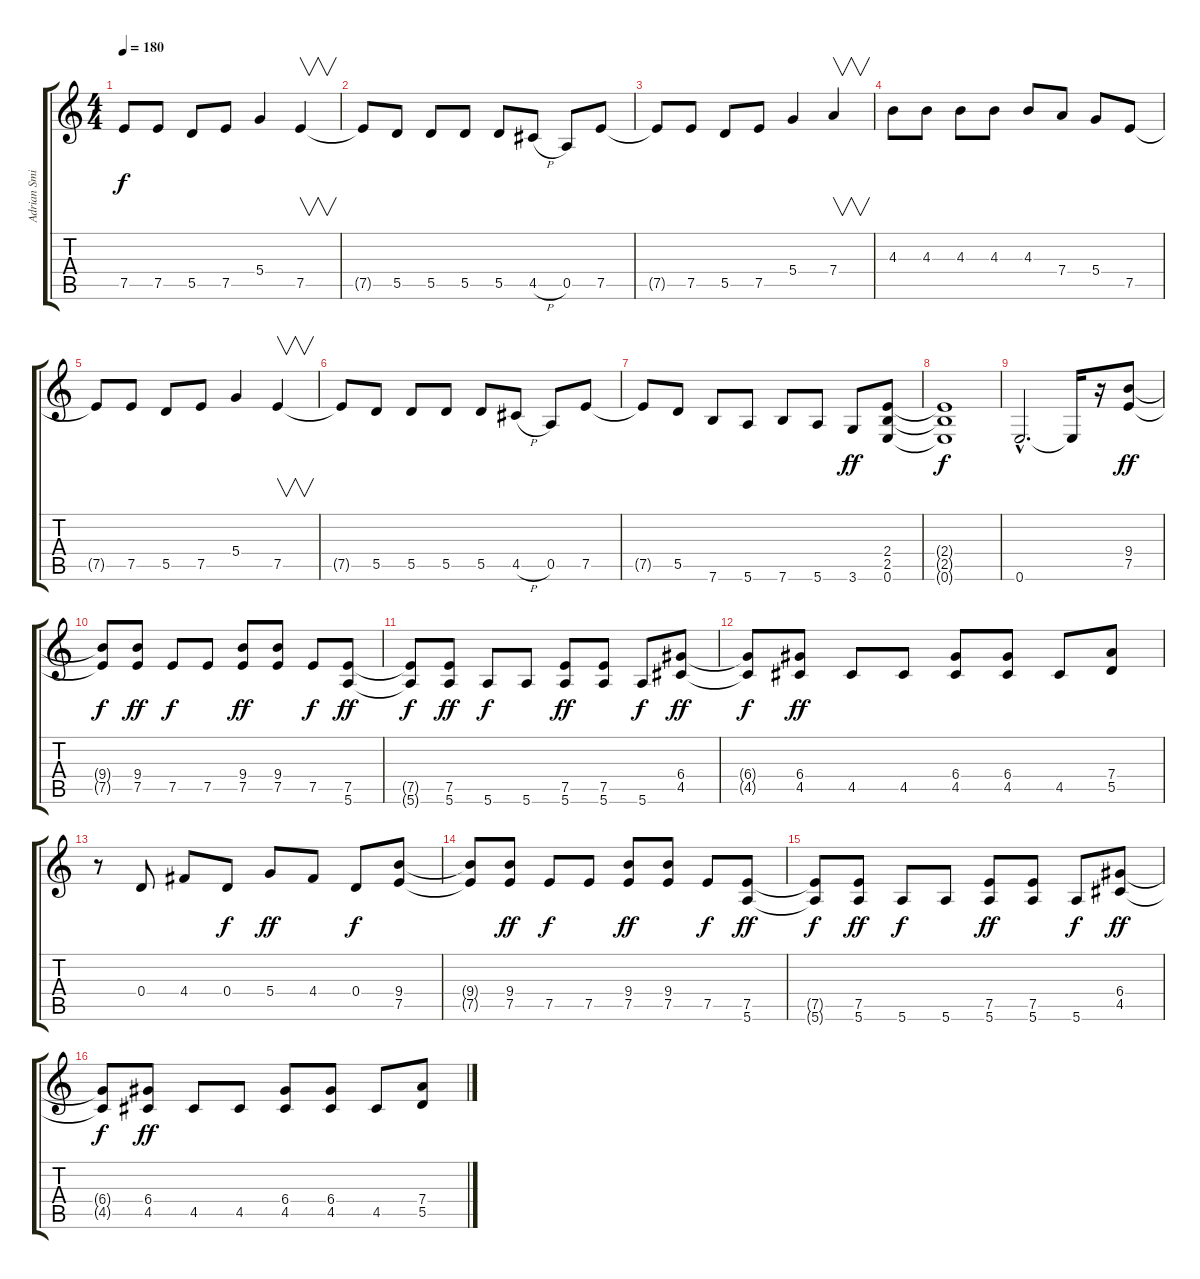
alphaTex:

\track ("Adrian Smith" "Adrian Smi") {instrument distortionguitar}
\staff {score tabs}
\tuning (E4 B3 G3 D3 A2 E2) {hide}
\ts (4 4)
\tempo 180
\clef g2
\ks c
7.5{t}.8{dy f} 7.5.8 5.5.8 7.5.8 5.4.4 7.5.4{v} |
7.5{t}.8 5.5.8 5.5.8 5.5.8 5.5.8 4.5{h}.8 0.5.8 7.5.8 |
7.5{t}.8 7.5.8 5.5.8 7.5.8 5.4.4 7.4.4{v} |
4.3.8 4.3.8 4.3.8 4.3.8 4.3.8 7.4.8 5.4.8 7.5.8 |
7.5{t}.8 7.5.8 5.5.8 7.5.8 5.4.4 7.5.4{v} |
7.5{t}.8 5.5.8 5.5.8 5.5.8 5.5.8 4.5{h}.8 0.5.8 7.5.8 |
7.5{t}.8 5.5.8 7.6.8 5.6.8 7.6.8 5.6.8 3.6.8{dy ff} (2.4 2.5 0.6).8 |
(2.4{t} 2.5{t} 0.6{t}).1{dy f} |
0.6{hac}.2{d} 0.6{t}.16 r.16 (9.4 7.5).8{dy ff} |
(9.4{t} 7.5{t}).8{dy f} (9.4 7.5).8{dy ff} 7.5.8{dy f} 7.5.8 (9.4 7.5).8{dy ff} (9.4 7.5).8 7.5.8{dy f} (7.5 5.6).8{dy ff} |
(7.5{t} 5.6{t}).8{dy f} (7.5 5.6).8{dy ff} 5.6.8{dy f} 5.6.8 (7.5 5.6).8{dy ff} (7.5 5.6).8 5.6.8{dy f} (6.4 4.5).8{dy ff} |
(6.4{t} 4.5{t}).8{dy f} (6.4 4.5).8{dy ff} 4.5.8 4.5.8 (6.4 4.5).8 (6.4 4.5).8 4.5.8 (7.4 5.5).8 |
r.8 0.4.8 4.4.8 0.4.8{dy f} 5.4.8{dy ff} 4.4.8 0.4.8{dy f} (9.4 7.5).8 |
(9.4{t} 7.5{t}).8 (9.4 7.5).8{dy ff} 7.5.8{dy f} 7.5.8 (9.4 7.5).8{dy ff} (9.4 7.5).8 7.5.8{dy f} (7.5 5.6).8{dy ff} |
(7.5{t} 5.6{t}).8{dy f} (7.5 5.6).8{dy ff} 5.6.8{dy f} 5.6.8 (7.5 5.6).8{dy ff} (7.5 5.6).8 5.6.8{dy f} (6.4 4.5).8{dy ff} |
(6.4{t} 4.5{t}).8{dy f} (6.4 4.5).8{dy ff} 4.5.8 4.5.8 (6.4 4.5).8 (6.4 4.5).8 4.5.8 (7.4 5.5).8
